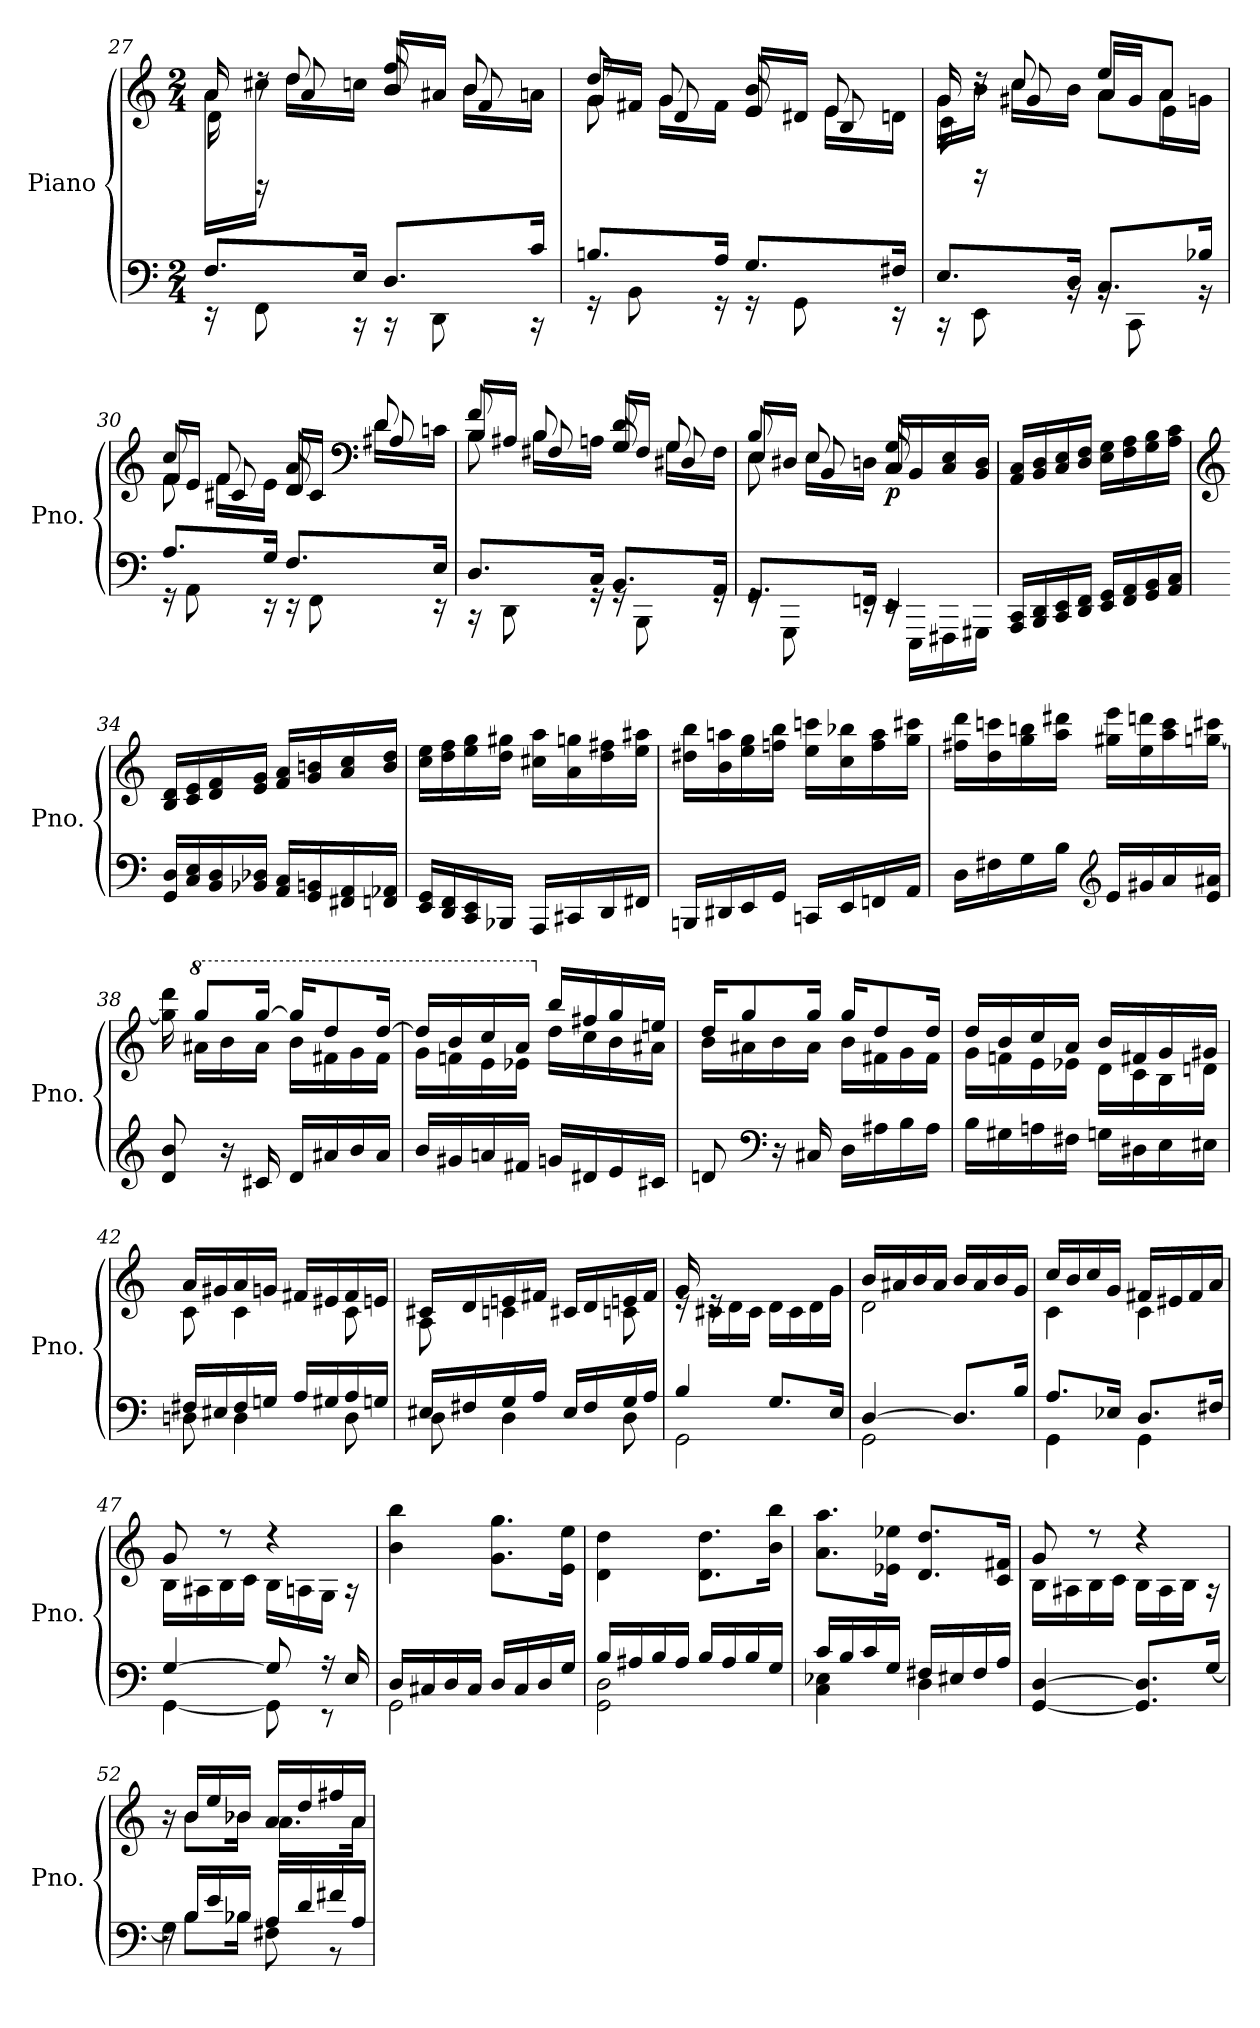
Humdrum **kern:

**kern	**kern	**dynam
*part1	*part1	*part1
*staff2	*staff1	*staff1/2
*I"Piano	*	*
*I'Pno.	*	*
*clefF4	*clefG2	*
*k[]	*k[]	*
*M2/4	*M2/4	*
=27	=27	=27
*^	*^	*
*	*	*	*^	*
8.F/L	16r	16a/	16a\LL	16d\	.
.	8FF\	16rdd	16cc#X\JJ	16rEE	.
.	.	8dd/	16dd\LL	8a/	.
16E/Jk	16r	.	16ccn\JJ	.	.
8.D/L	16r	8ff/	16b/LL	8b/	.
.	8DD\	.	16a#X/JJ	.	.
.	.	8b/	16b\LL	8f/	.
16c/Jk	16r	.	16an\JJ	.	.
=28	=28	=28	=28	=28	=28
8.Bn/L	16r	8dd/	16g/LL	8g\	.
.	8BB\	.	16f#X/JJ	.	.
.	.	8g/	16g\LL	8d/	.
16A/Jk	16r	.	16f#\JJ	.	.
8.G/L	16r	8b/	16e/LL	8e/	.
.	8GG\	.	16d#X/JJ	.	.
.	.	8e/	16e\LL	8B/	.
16F#X/Jk	16r	.	16dn\JJ	.	.
!!LO:LB:g=z	!!	!!
=29	=29	=29	=29	=29	=29
8.E/L	16r	16g/	16g\LL	16c\	.
.	8EE\	16rdd	16b\JJ	16rGG	.
.	.	8cc/	16cc\LL	8g#X/	.
16D/Jk	16rBB	.	16b\JJ	.	.
8.C/L	16rBB	8ee/L	16a/LL	8a\L	.
.	8CC\	.	16g#/JJ	.	.
.	.	8a/J	16a\LL	8e\J	.
16B-X/Jk	16rBB	.	16gn\JJ	.	.
!!LO:LB:g=z	!!	!!
=30	=30	=30	=30	=30	=30
8.A/L	16r	8cc/	16f/LL	8f\	.
.	8AA\	.	16e/JJ	.	.
.	.	8f/	16f\LL	8c#X/	.
16G/Jk	16r	.	16e\JJ	.	.
8.F/L	16r	8a/	16d/LL	8d/	.
.	8FF\	.	16c#/JJ	.	.
*	*	*clefF4	*	*	*
.	.	8d/	16d\LL	8A#X/	.
16E/Jk	16r	.	16cn\JJ	.	.
=31	=31	=31	=31	=31	=31
8.D/L	16r	8f/	16B/LL	8B\	.
.	8DD\	.	16A#X/JJ	.	.
.	.	8B/	16B\LL	8F#X/	.
16C/Jk	16rGG	.	16An\JJ	.	.
8.BB/L	16rGG	8d/	16G/LL	8G/	.
.	8BBB\	.	16F#/JJ	.	.
.	.	8G/	16G\LL	8D#X/	.
16AA/Jk	16rGG	.	16F#\JJ	.	.
=32	=32	=32	=32	=32	=32
8.GG/L	16rGG	8B/	16E/LL	8E\	.
.	8GGG\	.	16D#X/JJ	.	.
.	.	8E/	16E\LL	8BB/	.
16FFn/Jk	16rEE	.	16Dn\JJ	.	.
!	!	!	!	!	!LO:DY:b
4EE/	16rEE	8G/	16C/LL	8C/	p
.	16EEE\LL	.	16BB/	.	.
.	16FFF#X\	8reyy	16C/ 16E/	8rAAAyy	.
.	16GGG#X\JJ	.	16BB/ 16D/JJ	.	.
*v	*v	*	*	*	*
*	*v	*v	*v	*
!!LO:LB:g=z
=33	=33	=33
16AAA/ 16CC/LL	16AA/ 16C/LL	.
16BBB/ 16DD/	16BB/ 16D/	.
16CC/ 16EE/	16C/ 16E/	.
16DD/ 16FF/JJ	16D/ 16F/JJ	.
16EE/ 16GG/LL	16E\ 16G\LL	.
16FF/ 16AA/	16F\ 16A\	.
16GG/ 16BB/	16G\ 16B\	.
16AA/ 16C/JJ	16A\ 16c\JJ	.
!!LO:PB:g=z
=34	=34	=34
*	*clefG2	*
16GG/ 16D/LL	16B/ 16d/LL	.
16C/ 16E/	16c/ 16e/	.
16BB/ 16D/	16d/ 16f/	.
16BB-X/ 16D-X/JJ	16e/ 16g/JJ	.
16AA/ 16C/LL	16f/ 16a/LL	.
16GG/ 16BBn/	16g/ 16bn/	.
16FF#X/ 16AA/	16a/ 16cc/	.
16FFn/ 16AA-X/JJ	16b/ 16dd/JJ	.
=35	=35	=35
16EE/ 16GG/LL	16cc\ 16ee\LL	.
16DD/ 16FF/	16dd\ 16ff\	.
16CC/ 16EE/	16ee\ 16gg\	.
16BBB-X/JJ	16dd\ 16gg#X\JJ	.
16AAA/LL	16cc#X\ 16aa\LL	.
16CC#X/	16a\ 16ggn\	.
16DD/	16dd\ 16ff#X\	.
16FF#X/JJ	16ee\ 16aa#X\JJ	.
=36	=36	=36
16BBBn/LL	16dd#X\ 16bb\LL	.
16DD#X/	16b\ 16aan\	.
16EE/	16ee\ 16gg\	.
16GG/JJ	16ffn\ 16bb\JJ	.
16CCn/LL	16ee\ 16cccn\LL	.
16EE/	16cc\ 16bb-X\	.
16FFn/	16ff\ 16aa\	.
16AA/JJ	16gg\ 16ccc#X\JJ	.
!!LO:LB:g=z
=37	=37	=37
16D\LL	16ff#X\ 16ddd\LL	.
16F#X\	16dd\ 16cccn\	.
16G\	16gg\ 16bbn\	.
16B\JJ	16aa\ 16ddd#X\JJ	.
*clefG2	*	*
16e/LL	16gg#X\ 16eee\LL	.
16g#X/	16ee\ 16dddn\	.
16a/	16aa\ 16ccc\	.
16e/ 16a#X/JJ	[16ggn\ 16ccc#X\JJ	.
!!LO:LB:g=z
=38	=38	=38
*	*^	*
8d/ 8b/	16gg\] 16ddd\	16rcyy	.
*	*8va	*	*
.	8ggg/L	16aa#X\LL	.
16r	.	16bb\	.
16c#X/	[16ggg/Jk	16aa#\JJ	.
16d/LL	16ggg/KL]	16bb\LL	.
16a#X/	8ddd/	16ff#X\	.
16b/	.	16gg\	.
16a#/JJ	[16ddd/Jk	16ff#\JJ	.
=39	=39	=39	=39
16b/LL	16ddd/LL]	16gg\LL	.
16g#X/	16bb/	16ffn\	.
16an/	16ccc/	16ee\	.
16f#X/JJ	16aa/JJ	16ee-X\JJ	.
*	*X8va	*	*
16gn/LL	16bb/LL	16dd\LL	.
16d#X/	16ff#X/	16cc\	.
16e/	16gg/	16b\	.
16c#X/JJ	16een/JJ	16a#X\JJ	.
=40	=40	=40	=40
8dn/	16dd/KL	16b\LL	.
.	8gg/	16a#X\	.
*clefF4	*	*	*
16r	.	16b\	.
16C#X/	16gg/Jk	16a#\JJ	.
16D\LL	16gg/KL	16b\LL	.
16A#X\	8dd/	16f#X\	.
16B\	.	16g\	.
16A#\JJ	16dd/Jk	16f#\JJ	.
=41	=41	=41	=41
16B\LL	16dd/LL	16g\LL	.
16G#X\	16b/	16fn\	.
16An\	16cc/	16e\	.
16F#X\JJ	16a/JJ	16e-X\JJ	.
16Gn\LL	16b/LL	16d\LL	.
16D#X\	16f#X/	16c\	.
16E\	16g/	16B\	.
16E#X\JJ	16g#X/JJ	16dn\JJ	.
!!LO:LB:g=z	!!
=42	=42	=42	=42
*^	*	*	*
16F#X/LL	8Dn\	16a/LL	8c\	.
16E#X/	.	16g#X/	.	.
16F#/	4D\	16a/	4c\	.
16Gn/JJ	.	16gn/JJ	.	.
16A/LL	.	16f#X/LL	.	.
16G#X/	.	16e#X/	.	.
16A/	8D\	16f#/	8c\	.
16Gn/JJ	.	16en/JJ	.	.
=43	=43	=43	=43	=43
16E#X/LL	8D\	16c#X/LL	8A\	.
16F#X/	.	16d/	.	.
16G/	4D\	16en/	4cn\	.
16A/JJ	.	16f#X/JJ	.	.
16E#/LL	.	16c#X/LL	.	.
16F#/	.	16d/	.	.
16G/	8D\	16en/	8cn\	.
16A/JJ	.	16f#/JJ	.	.
=44	=44	=44	=44	=44
4B/	2GG\	16g/	16re	.
.	.	16re	16c#X\LL	.
.	.	8ryy	16d\	.
.	.	.	16c#\JJ	.
8.G/L	.	4ryy	16d\LL	.
.	.	.	16c#\	.
.	.	.	16d\	.
16E/Jk	.	.	16g\JJ	.
=45	=45	=45	=45	=45
[4D/	2GG\	16b/LL	2d\	.
.	.	16a#X/	.	.
.	.	16b/	.	.
.	.	16a#/JJ	.	.
8.D/L]	.	16b/LL	.	.
.	.	16a#/	.	.
.	.	16b/	.	.
16B/Jk	.	16g/JJ	.	.
!!LO:LB:g=z	!!
=46	=46	=46	=46	=46
8.A/L	4GG\	16cc/LL	4c\	.
.	.	16b/	.	.
.	.	16cc/	.	.
16E-X/Jk	.	16g/JJ	.	.
8.D/L	4GG\	16f#X/LL	4c\	.
.	.	16e#X/	.	.
.	.	16f#/	.	.
16F#X/Jk	.	16a/JJ	.	.
!!LO:LB:g=z	!!
=47	=47	=47	=47	=47
[4G/	[4GG\	8g/	16B\LL	.
.	.	.	16A#X\	.
.	.	8r	16B\	.
.	.	.	16c\JJ	.
8G/]	8GG\]	4r	16B\LL	.
.	.	.	16An\	.
16r	8r	.	16G\JJ	.
16E/	.	.	16r	.
*	*	*v	*v	*
=48	=48	=48	=48
16D/LL	2GG\	4b\ 4bb\	.
16C#X/	.	.	.
16D/	.	.	.
16C#/JJ	.	.	.
16D/LL	.	8.g\ 8.gg\L	.
16C#/	.	.	.
16D/	.	.	.
16G/JJ	.	16e\ 16ee\Jk	.
=49	=49	=49	=49
16B/LL	2GG\ 2D\	4d\ 4dd\	.
16A#X/	.	.	.
16B/	.	.	.
16A#/JJ	.	.	.
16B/LL	.	8.d\ 8.dd\L	.
16A#/	.	.	.
16B/	.	.	.
16G/JJ	.	16b\ 16bb\Jk	.
=50	=50	=50	=50
16c/LL	4C\ 4E-X\	8.a\ 8.aa\L	.
16B/	.	.	.
16c/	.	.	.
16G/JJ	.	16e-X\ 16ee-X\Jk	.
16F#X/LL	4D\	8.d/ 8.dd/L	.
16E#X/	.	.	.
16F#/	.	.	.
16A/JJ	.	16c/ 16f#X/Jk	.
*v	*v	*	*
=51	=51	=51
*	*^	*
[4GG/ [4D/	8g/	16B\LL	.
.	.	16A#X\	.
.	8r	16B\	.
.	.	16c\JJ	.
8.GG/] 8.D/]L	4r	16B\LL	.
.	.	16A#\	.
.	.	16B\JJ	.
[16G/Jk	.	16r	.
!!LO:PB:g=z	!!
=52	=52	=52	=52
*^	*	*	*
*	*^	*	*	*
16rF	4G\]	16rFFFyy	16r	16ryy	.
16B/LL	.	8B\L	16b/LL	8b\L	.
16e/	.	.	16ee/	.	.
16B-X/JJ	.	16B-\Jk	16b-X/JJ	16b-\Jk	.
16A/LL	8F#X\	4rDDDyy	16a/LL	8.a\L	.
16d/	.	.	16dd/	.	.
16f#X/	8r	.	16ff#X/	.	.
16A/JJ	.	.	16a/JJ	16a\Jk	.
*v	*v	*v	*	*	*
*	*v	*v	*
=	=	=
*-	*-	*-
